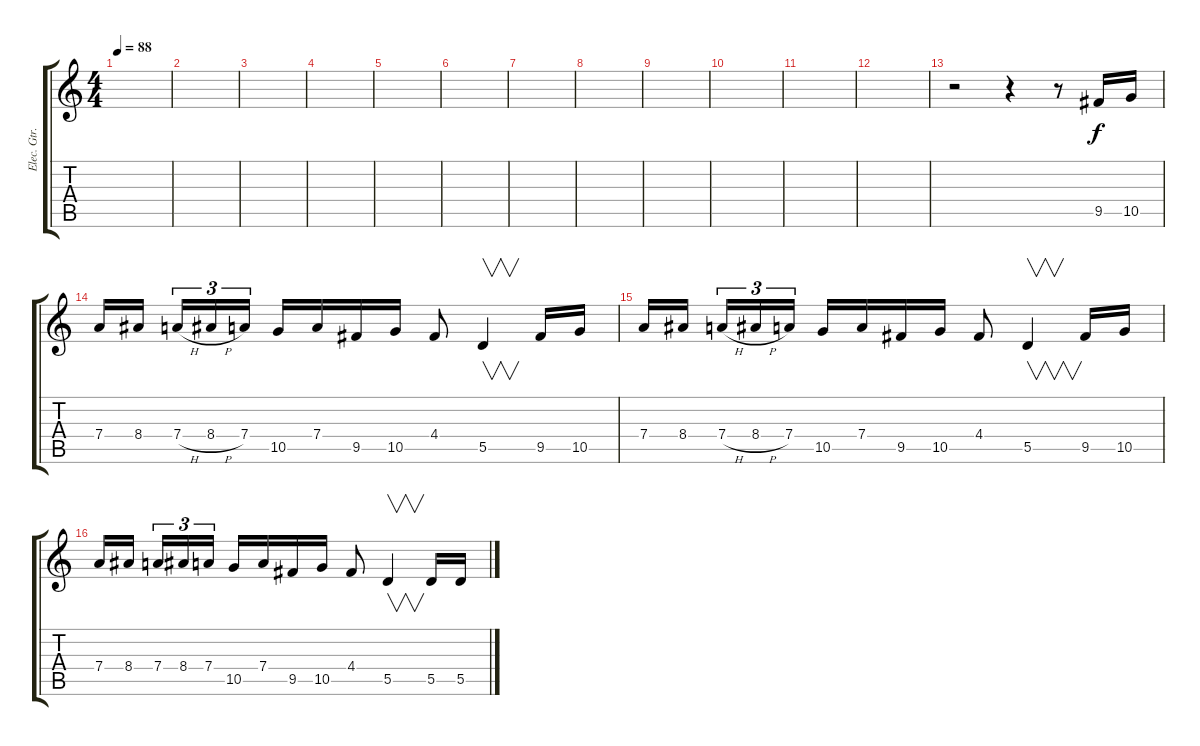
\track ("Elec. Gtr. 3" "Elec. Gtr.") {instrument distortionguitar}
\staff {score tabs}
\tuning (E4 B3 G3 D3 A2 E2) {hide}
\ts (4 4)
\tempo 88
\clef g2
\ks c
|
|
|
|
|
|
|
|
|
|
|
|
r.2 r.4 r.8 9.5.16 10.5.16 |
7.4.16 8.4.16 7.4{h}.16{tu (3 2)} 8.4{h}.16{tu (3 2)} 7.4.16{tu (3 2)} 10.5.16 7.4.16 9.5.16 10.5.16 4.4.8 5.5.4{v} 9.5.16 10.5.16 |
7.4.16 8.4.16 7.4{h}.16{tu (3 2)} 8.4{h}.16{tu (3 2)} 7.4.16{tu (3 2)} 10.5.16 7.4.16 9.5.16 10.5.16 4.4.8 5.5.4{v} 9.5.16 10.5.16 |
7.4.16 8.4.16 7.4.16{tu (3 2)} 8.4.16{tu (3 2)} 7.4.16{tu (3 2)} 10.5.16 7.4.16 9.5.16 10.5.16 4.4.8 5.5.4{v} 5.5.16 5.5.16
